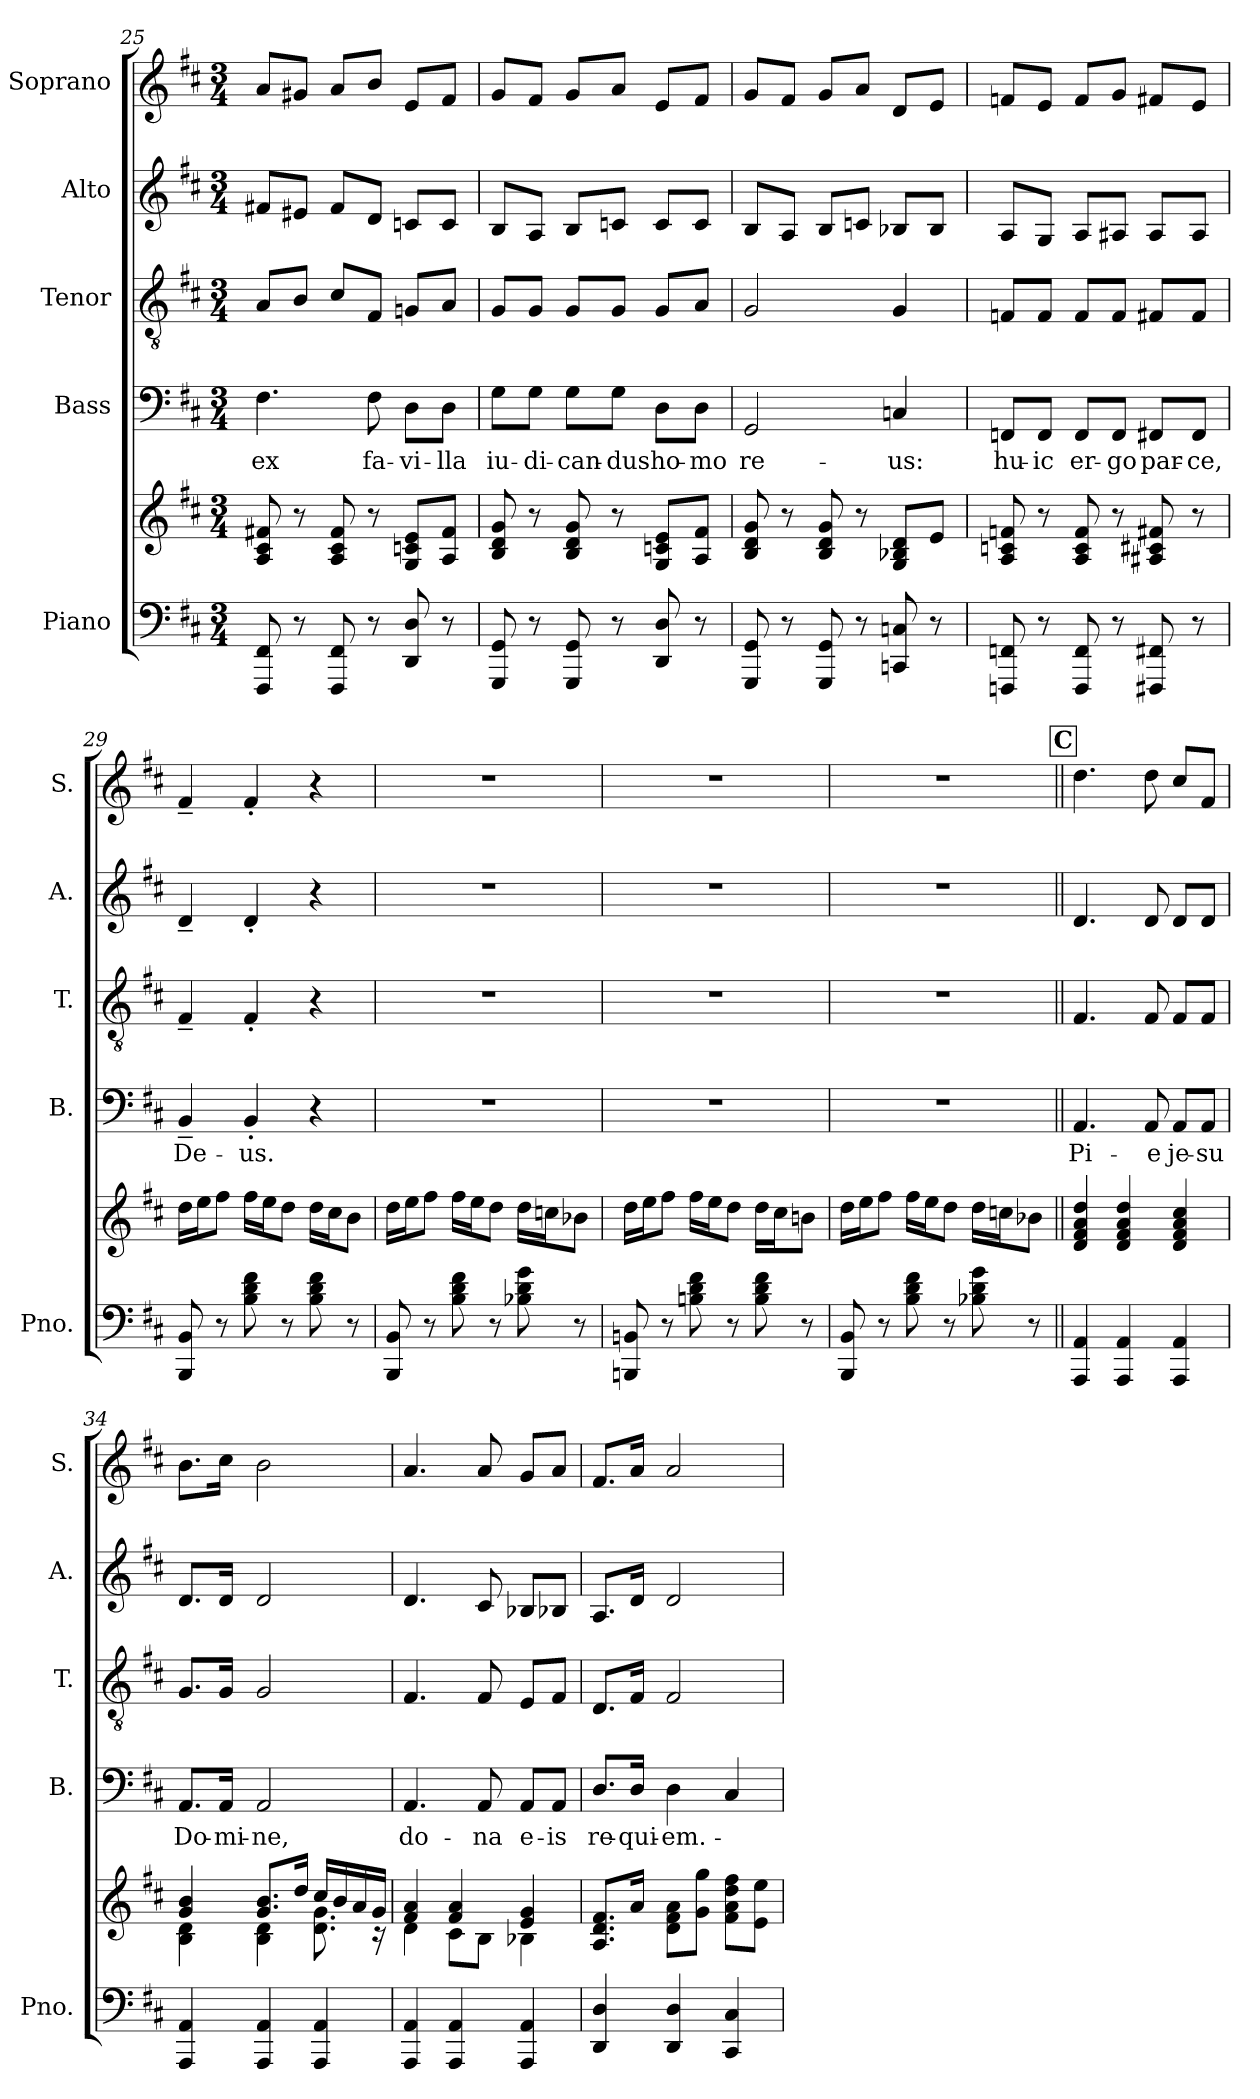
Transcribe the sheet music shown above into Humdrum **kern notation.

**kern	**kern	**kern	**text	**kern	**kern	**kern
*part5	*part5	*part4	*part4	*part3	*part2	*part1
*staff6	*staff5	*staff4	*staff4	*staff3	*staff2	*staff1
*I"Piano	*	*I"Bass	*	*I"Tenor	*I"Alto	*I"Soprano
*I'Pno.	*	*I'B.	*	*I'T.	*I'A.	*I'S.
*clefF4	*clefG2	*clefF4	*	*clefGv2	*clefG2	*clefG2
*k[f#c#]	*k[f#c#]	*k[f#c#]	*	*k[f#c#]	*k[f#c#]	*k[f#c#]
*M3/4	*M3/4	*M3/4	*	*M3/4	*M3/4	*M3/4
=25	=25	=25	=25	=25	=25	=25
!	!	!	!LO:LY:b	!	!	!
8FFF#/ 8FF#/	8A/ 8c#/ 8f#X/	4.F#\	ex	8A/L	8f#X/L	8a/L
8r	8r	.	.	8B/J	8e#X/J	8g#X/J
8FFF#/ 8FF#/	8A/ 8c#/ 8f#/	.	.	8c#/L	8f#/L	8a/L
!	!	!	!LO:LY:b	!	!	!
8r	8r	8F#\	fa-	8F#/J	8d/J	8b/J
!	!	!	!LO:LY:b	!	!	!
8DD/ 8D/	8G/ 8cn/ 8e/L	8D\L	-vi-	8Gn/L	8cn/L	8e/L
!	!	!	!LO:LY:b	!	!	!
8r	8A/ 8f#/J	8D\J	-lla	8A/J	8c/J	8f#/J
=26	=26	=26	=26	=26	=26	=26
!	!	!	!LO:LY:b	!	!	!
8GGG/ 8GG/	8B/ 8d/ 8g/	8G\L	iu-	8G/L	8B/L	8g/L
!	!	!	!LO:LY:b	!	!	!
8r	8r	8G\J	-di-	8G/J	8A/J	8f#/J
!	!	!	!LO:LY:b	!	!	!
8GGG/ 8GG/	8B/ 8d/ 8g/	8G\L	-can-	8G/L	8B/L	8g/L
!	!	!	!LO:LY:b	!	!	!
8r	8r	8G\J	-dus	8G/J	8cn/J	8a/J
!	!	!	!LO:LY:b	!	!	!
8DD/ 8D/	8G/ 8cn/ 8e/L	8D\L	ho-	8G/L	8c/L	8e/L
!	!	!	!LO:LY:b	!	!	!
8r	8A/ 8f#/J	8D\J	-mo	8A/J	8c/J	8f#/J
!!LO:PB:g=z
=27	=27	=27	=27	=27	=27	=27
!	!	!	!LO:LY:b	!	!	!
8GGG/ 8GG/	8B/ 8d/ 8g/	2GG/	re-	2G/	8B/L	8g/L
8r	8r	.	.	.	8A/J	8f#/J
8GGG/ 8GG/	8B/ 8d/ 8g/	.	.	.	8B/L	8g/L
8r	8r	.	.	.	8cn/J	8a/J
!	!	!	!LO:LY:b	!	!	!
8CCn/ 8Cn/	8G/ 8B-X/ 8d/L	4Cn/	-us:	4G/	8B-X/L	8d/L
8r	8e/J	.	.	.	8B-/J	8e/J
=28	=28	=28	=28	=28	=28	=28
!	!	!	!LO:LY:b	!	!	!
8FFFn/ 8FFn/	8A/ 8cn/ 8fn/	8FFn/L	hu-	8Fn/L	8A/L	8fn/L
!	!	!	!LO:LY:b	!	!	!
8r	8r	8FF/J	-ic	8F/J	8G/J	8e/J
!	!	!	!LO:LY:b	!	!	!
8FFF/ 8FF/	8A/ 8c/ 8f/	8FF/L	er-	8F/L	8A/L	8f/L
!	!	!	!LO:LY:b	!	!	!
8r	8r	8FF/J	-go	8F/J	8A#X/J	8g/J
!	!	!	!LO:LY:b	!	!	!
8FFF#X/ 8FF#X/	8A#X/ 8c#X/ 8f#X/	8FF#X/L	par-	8F#X/L	8A#/L	8f#X/L
!	!	!	!LO:LY:b	!	!	!
8r	8r	8FF#/J	-ce,	8F#/J	8A#/J	8e/J
=29	=29	=29	=29	=29	=29	=29
!	!	!	!LO:LY:b	!	!	!
8BBB/ 8BB/	16dd\LL	4BB~/	De-	4F#~/	4d~/	4f#~/
.	16ee\J	.	.	.	.	.
8r	8ff#\J	.	.	.	.	.
!	!	!	!LO:LY:b	!	!	!
8B\ 8d\ 8f#\	16ff#\LL	4BB'/	-us.	4F#'/	4d'/	4f#'/
.	16ee\J	.	.	.	.	.
8r	8dd\J	.	.	.	.	.
8B\ 8d\ 8f#\	16dd\LL	4r	.	4r	4r	4r
.	16cc#\J	.	.	.	.	.
8r	8b\J	.	.	.	.	.
=30	=30	=30	=30	=30	=30	=30
8BBB/ 8BB/	16dd\LL	2.r	.	2.r	2.r	2.r
.	16ee\J	.	.	.	.	.
8r	8ff#\J	.	.	.	.	.
8B\ 8d\ 8f#\	16ff#\LL	.	.	.	.	.
.	16ee\J	.	.	.	.	.
8r	8dd\J	.	.	.	.	.
8B-X\ 8d\ 8g\	16dd\LL	.	.	.	.	.
.	16ccn\J	.	.	.	.	.
8r	8b-X\J	.	.	.	.	.
!!LO:LB:g=z
=31	=31	=31	=31	=31	=31	=31
8BBBn/ 8BBn/	16dd\LL	2.r	.	2.r	2.r	2.r
.	16ee\J	.	.	.	.	.
8r	8ff#\J	.	.	.	.	.
8Bn\ 8d\ 8f#\	16ff#\LL	.	.	.	.	.
.	16ee\J	.	.	.	.	.
8r	8dd\J	.	.	.	.	.
8B\ 8d\ 8f#\	16dd\LL	.	.	.	.	.
.	16cc#\J	.	.	.	.	.
8r	8bn\J	.	.	.	.	.
=32	=32	=32	=32	=32	=32	=32
8BBB/ 8BB/	16dd\LL	2.r	.	2.r	2.r	2.r
.	16ee\J	.	.	.	.	.
8r	8ff#\J	.	.	.	.	.
8B\ 8d\ 8f#\	16ff#\LL	.	.	.	.	.
.	16ee\J	.	.	.	.	.
8r	8dd\J	.	.	.	.	.
8B-X\ 8d\ 8g\	16dd\LL	.	.	.	.	.
.	16ccn\J	.	.	.	.	.
8r	8b-X\J	.	.	.	.	.
!!LO:REH:place=s1:a:B:fs=14:t=C
=33||	=33||	=33||	=33||	=33||	=33||	=33||
!	!	!	!LO:LY:b	!	!	!
4AAA/ 4AA/	4d/ 4f#/ 4a/ 4dd/	4.AA/	Pi-	4.F#/	4.d/	4.dd\
4AAA/ 4AA/	4d/ 4f#/ 4a/ 4dd/	.	.	.	.	.
!	!	!	!LO:LY:b	!	!	!
.	.	8AA/	-e	8F#/	8d/	8dd\
!	!	!	!LO:LY:b	!	!	!
4AAA/ 4AA/	4d/ 4f#/ 4a/ 4cc#/	8AA/L	je-	8F#/L	8d/L	8cc#/L
!	!	!	!LO:LY:b	!	!	!
.	.	8AA/J	-su	8F#/J	8d/J	8f#/J
=34	=34	=34	=34	=34	=34	=34
*	*^	*	*	*	*	*
!	!	!	!	!LO:LY:b	!	!	!
4AAA/ 4AA/	4g/ 4b/	4B\ 4d\	8.AA/L	Do-	8.G/L	8.d/L	8.b\L
!	!	!	!	!LO:LY:b	!	!	!
.	.	.	16AA/Jk	-mi-	16G/Jk	16d/Jk	16cc#\Jk
!	!	!	!	!LO:LY:b	!	!	!
4AAA/ 4AA/	8.g/ 8.b/L	4B\ 4d\	2AA/	-ne,	2G/	2d/	2b\
.	16dd/Jk	.	.	.	.	.	.
4AAA/ 4AA/	16cc#/LL	8.d\ 8.g\	.	.	.	.	.
.	16b/	.	.	.	.	.	.
.	16a/	.	.	.	.	.	.
.	16g/JJ	16r	.	.	.	.	.
!!LO:PB:g=z
=35	=35	=35	=35	=35	=35	=35	=35
!	!	!	!	!LO:LY:b	!	!	!
4AAA/ 4AA/	4f#/ 4a/	4d\	4.AA/	do-	4.F#/	4.d/	4.a/
4AAA/ 4AA/	4f#/ 4a/	8c#\L	.	.	.	.	.
!	!	!	!	!LO:LY:b	!	!	!
.	.	8B\J	8AA/	-na	8F#/	8c#/	8a/
!	!	!	!	!LO:LY:b	!	!	!
4AAA/ 4AA/	4e/ 4g/	4B-X\	8AA/L	e-	8E/L	8B-X/L	8g/L
!	!	!	!	!LO:LY:b	!	!	!
.	.	.	8AA/J	-is	8F#/J	8B-X/J	8a/J
*	*v	*v	*	*	*	*	*
=36	=36	=36	=36	=36	=36	=36
!	!	!	!LO:LY:b	!	!	!
4DD/ 4D/	8.A/ 8.d/ 8.f#/L	8.D/L	re-	8.D/L	8.A/L	8.f#/L
!	!	!	!LO:LY:b	!	!	!
.	16a/Jk	16D/Jk	-qui-	16F#/Jk	16d/Jk	16a/Jk
!	!	!	!LO:LY:b	!	!	!
4DD/ 4D/	8d\ 8f#\ 8a\L	4D\	-em.-	2F#/	2d/	2a/
.	8g\ 8gg\J	.	.	.	.	.
4CC#/ 4C#/	8f#\ 8a\ 8dd\ 8ff#\L	4C#/	.	.	.	.
.	8e\ 8ee\J	.	.	.	.	.
=	=	=	=	=	=	=
*-	*-	*-	*-	*-	*-	*-
